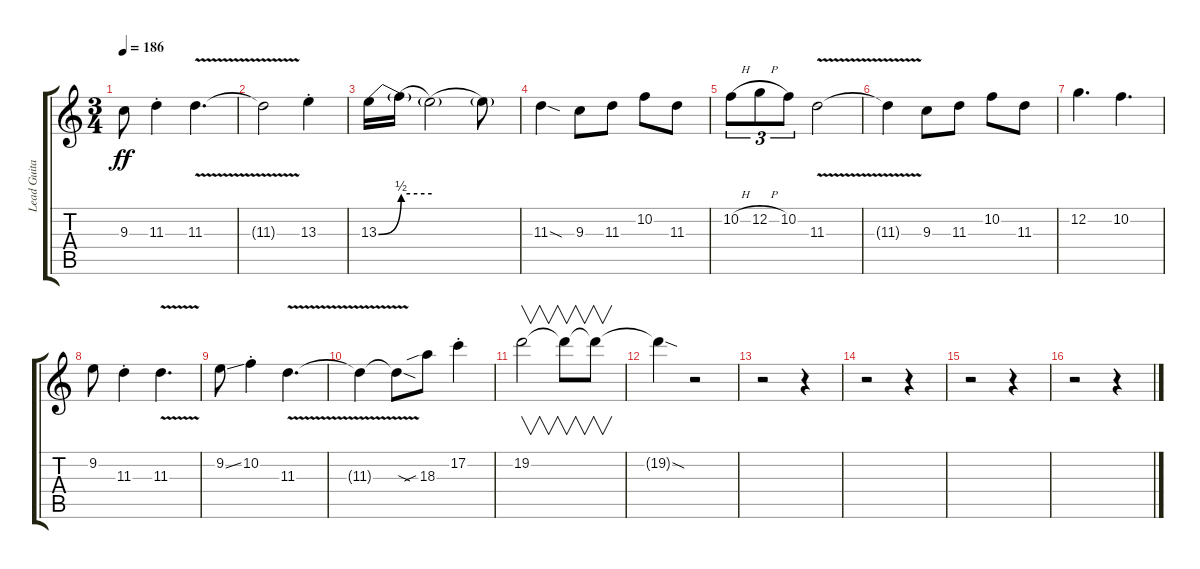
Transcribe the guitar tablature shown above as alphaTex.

\track ("Lead Guitar 2" "Lead Guita") {instrument distortionguitar}
\staff {score tabs}
\tuning (C4 G3 Eb3 Bb2 F2 C2) {hide}
\ts (3 4)
\tempo 186
\clef g2
\ks c
9.3.8{dy ff} 11.3{st}.4 11.3{v}.4{d} |
11.3{v t}.2 13.3{st}.4 |
13.3{be (bend 0 0 60 2)}.16 13.3{be (hold 0 2 60 2) t}.16 13.3{be (hold 40 0 60 0) t}.2 13.3{t}.8 |
11.3{sod}.4 9.3.8 11.3.8 10.2.8 11.3.8 |
10.2{h}.8{tu (3 2)} 12.2{h}.8{tu (3 2)} 10.2.8{tu (3 2)} 11.3{v}.2 |
11.3{t}.4 9.3.8 11.3.8 10.2.8 11.3.8 |
12.2.4{d} 10.2.4{d} |
9.2.8 11.3{st}.4 11.3{v}.4{d} |
9.2{ss}.8 10.2{st}.4 11.3{v}.4{d} |
11.3{v t}.4 11.3{sod t}.8 18.3{sib}.8 17.2{st}.4 |
19.2.2{v} 19.2{t}.8{v} 19.2{t}.8{v} |
19.2{sod t}.4 r.2 |
r.2 r.4 |
r.2 r.4 |
r.2 r.4 |
r.2 r.4
